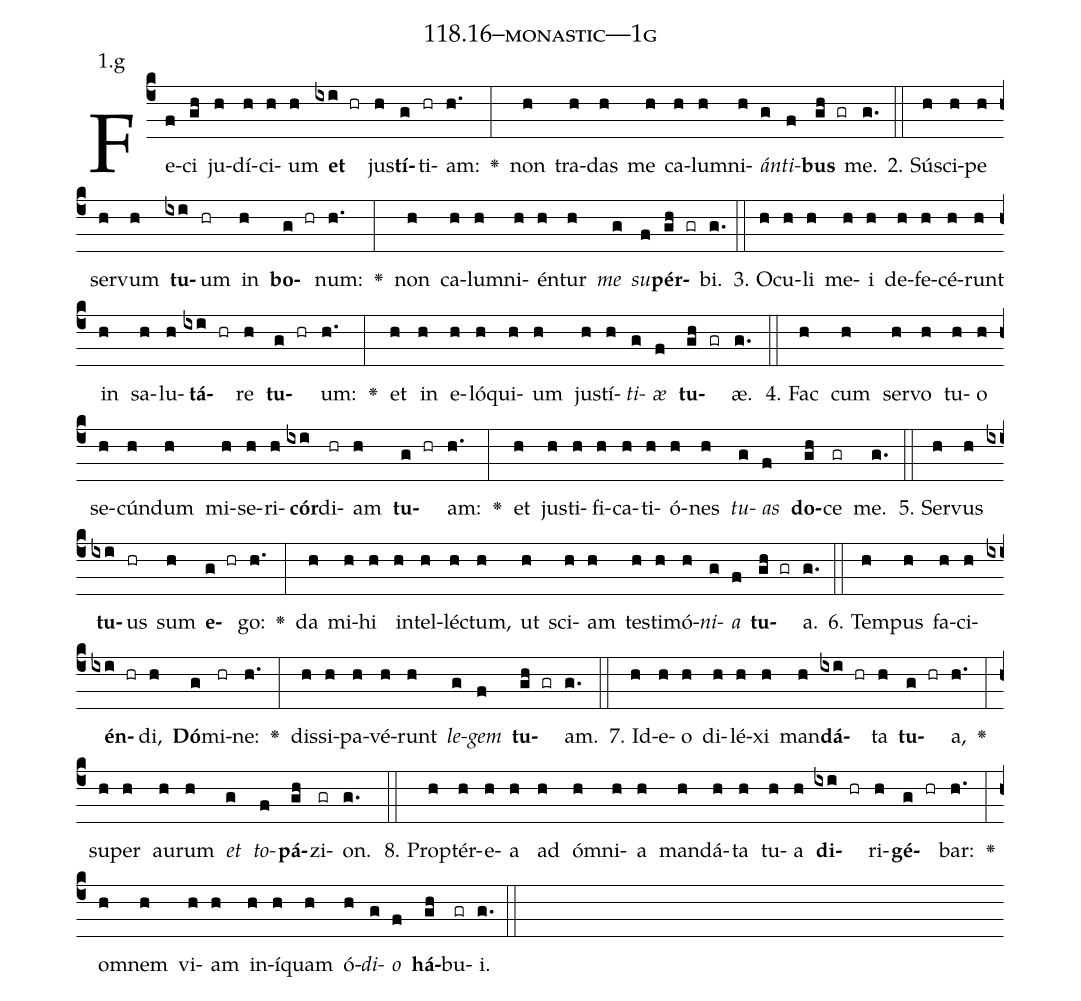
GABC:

name: 118.16--monastic---1g;
annotation: 1.g;
%%
(c4)Fe(f)ci(gh) ju(h)dí(h)ci(h)um(h) <b>et</b>(ixi hr) jus(h)<b>tí</b>(g)ti(hr)am:(h.) <v>\greheightstar</v>(:) non(h) tra(h)das(h) me(h) ca(h)lum(h)ni(h)<i>án</i>(g)<i>ti</i>(f)<b>bus</b>(gh gr) me.(g.) (::)
2. Sú(h)sci(h)pe(h) ser(h)vum(h) <b>tu</b>(ixi)um(hr) in(h) <b>bo</b>(g hr)num:(h.) <v>\greheightstar</v>(:) non(h) ca(h)lum(h)ni(h)én(h)tur(h) <i>me</i>(g) <i>su</i>(f)<b>pér</b>(gh gr)bi.(g.) (::)
3. O(h)cu(h)li(h) me(h)i(h) de(h)fe(h)cé(h)runt(h) in(h) sa(h)lu(h)<b>tá</b>(ixi hr)re(h) <b>tu</b>(g hr)um:(h.) <v>\greheightstar</v>(:) et(h) in(h) e(h)ló(h)qui(h)um(h) jus(h)tí(h)<i>ti</i>(g)<i>æ</i>(f) <b>tu</b>(gh gr)æ.(g.) (::)
4. Fac(h) cum(h) ser(h)vo(h) tu(h)o(h) se(h)cún(h)dum(h) mi(h)se(h)ri(h)<b>cór</b>(ixi)di(hr)am(h) <b>tu</b>(g hr)am:(h.) <v>\greheightstar</v>(:) et(h) jus(h)ti(h)fi(h)ca(h)ti(h)ó(h)nes(h) <i>tu</i>(g)<i>as</i>(f) <b>do</b>(gh)ce(gr) me.(g.) (::)
5. Ser(h)vus(h) <b>tu</b>(ixi)us(hr) sum(h) <b>e</b>(g hr)go:(h.) <v>\greheightstar</v>(:) da(h) mi(h)hi(h) in(h)tel(h)léc(h)tum,(h) ut(h) sci(h)am(h) tes(h)ti(h)mó(h)<i>ni</i>(g)<i>a</i>(f) <b>tu</b>(gh gr)a.(g.) (::)
6. Tem(h)pus(h) fa(h)ci(h)<b>én</b>(ixi hr)di,(h) <b>Dó</b>(g)mi(hr)ne:(h.) <v>\greheightstar</v>(:) dis(h)si(h)pa(h)vé(h)runt(h) <i>le</i>(g)<i>gem</i>(f) <b>tu</b>(gh gr)am.(g.) (::)
7. Id(h)e(h)o(h) di(h)lé(h)xi(h) man(h)<b>dá</b>(ixi hr)ta(h) <b>tu</b>(g hr)a,(h.) <v>\greheightstar</v>(:) su(h)per(h) au(h)rum(h) <i>et</i>(g) <i>to</i>(f)<b>pá</b>(gh)zi(gr)on.(g.) (::)
8. Prop(h)tér(h)e(h)a(h) ad(h) óm(h)ni(h)a(h) man(h)dá(h)ta(h) tu(h)a(h) <b>di</b>(ixi hr)ri(h)<b>gé</b>(g hr)bar:(h.) <v>\greheightstar</v>(:) om(h)nem(h) vi(h)am(h) in(h)í(h)quam(h) ó(h)<i>di</i>(g)<i>o</i>(f) <b>há</b>(gh)bu(gr)i.(g.) (::)
